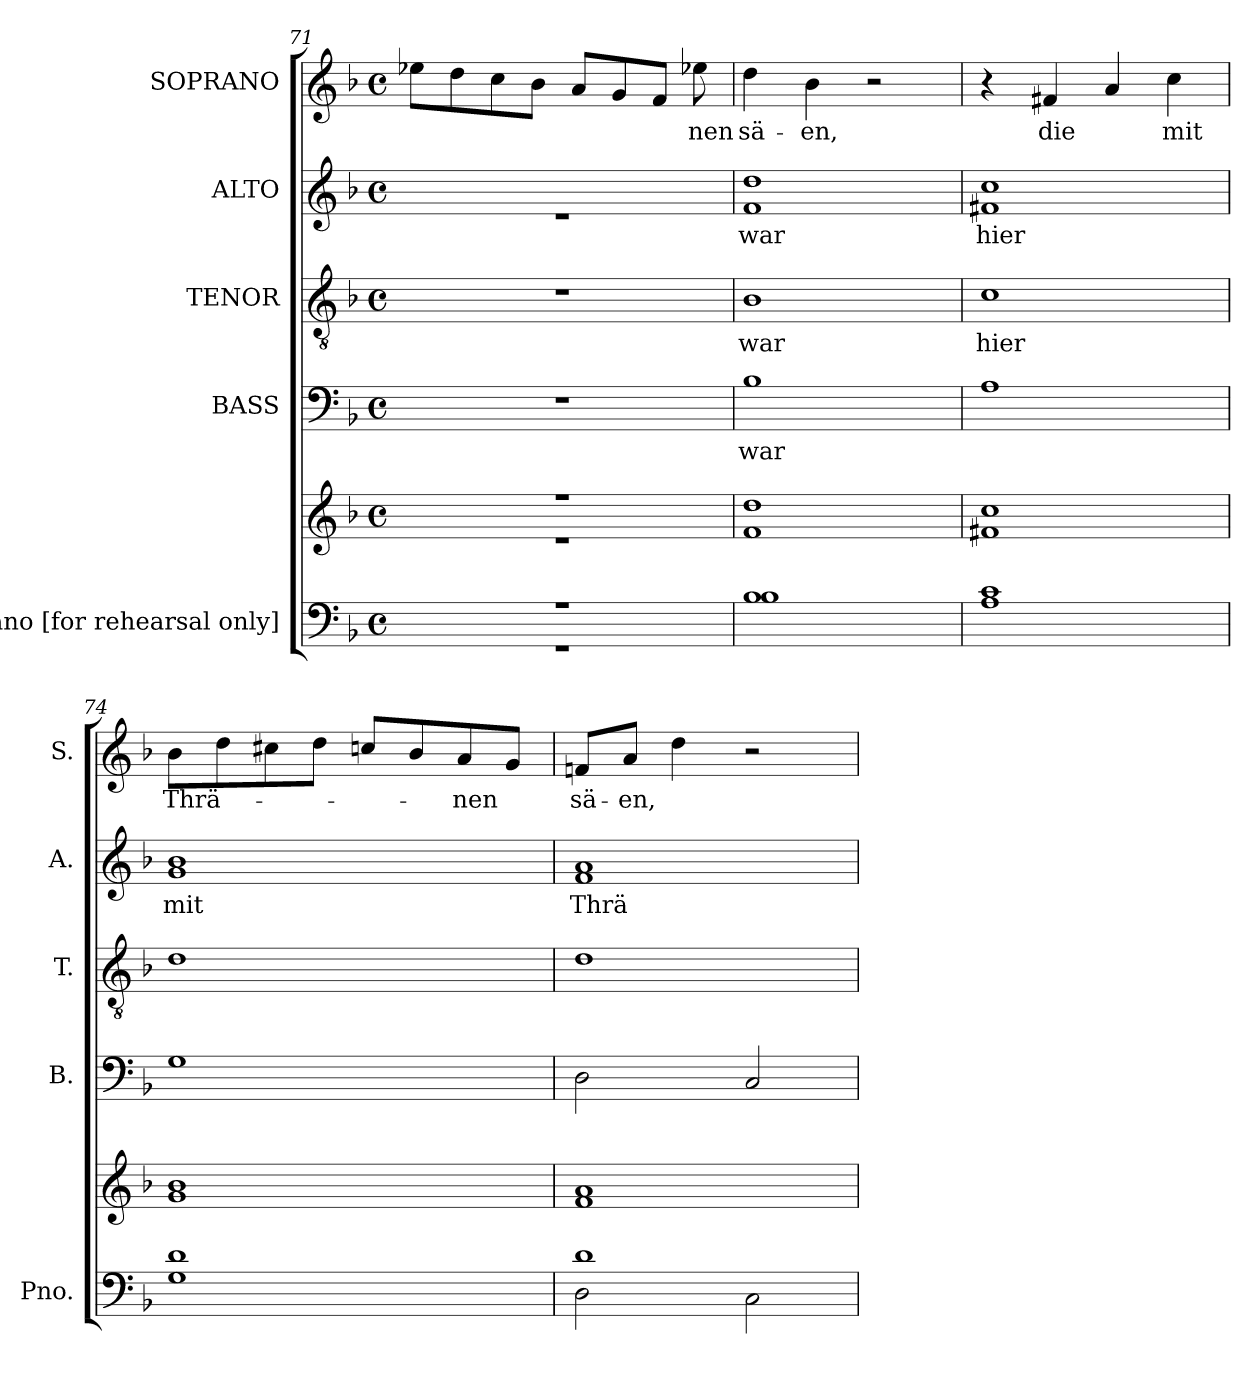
**kern	**kern	**kern	**text	**kern	**text	**kern	**text	**kern	**text
*part5	*part5	*part4	*part4	*part3	*part3	*part2	*part2	*part1	*part1
*staff6	*staff5	*staff4	*staff4	*staff3	*staff3	*staff2	*staff2	*staff1	*staff1
*I"Piano [for rehearsal only]	*	*I"BASS	*	*I"TENOR	*	*I"ALTO	*	*I"SOPRANO	*
*I'Pno.	*	*I'B.	*	*I'T.	*	*I'A.	*	*I'S.	*
!!LO:PB:g=z
*clefF4	*clefG2	*clefF4	*	*clefGv2	*	*clefG2	*	*clefG2	*
*	*	*	*	*ITrd7c12	*	*	*	*	*
*k[b-]	*k[b-]	*k[b-]	*	*k[b-]	*	*k[b-]	*	*k[b-]	*
*F:	*F:	*F:	*	*F:	*	*F:	*	*F:	*
*M4/4	*M4/4	*M4/4	*	*M4/4	*	*M4/4	*	*M4/4	*
*met(c)	*met(c)	*met(c)	*	*met(c)	*	*met(c)	*	*met(c)	*
=71	=71	=71	=71	=71	=71	=71	=71	=71	=71
*^	*^	*	*	*	*	*^	*	*	*
1r	1r	1r	1r	1r	.	1r	.	1ryy	1r	.	8ee-Xi\L	.
.	.	.	.	.	.	.	.	.	.	.	8ddi\	.
.	.	.	.	.	.	.	.	.	.	.	8cci\	.
.	.	.	.	.	.	.	.	.	.	.	8b-i\J	.
.	.	.	.	.	.	.	.	.	.	.	8ai/L	.
.	.	.	.	.	.	.	.	.	.	.	8gi/	.
.	.	.	.	.	.	.	.	.	.	.	8fi/J	.
!	!	!	!	!	!	!	!	!	!	!	!	!LO:LY:b:color=#000000
.	.	.	.	.	.	.	.	.	.	.	8ee-Xi\	-nen
=72	=72	=72	=72	=72	=72	=72	=72	=72	=72	=72	=72	=72
!	!	!	!	!	!LO:LY:b:color=#000000	!	!	!	!	!	!	!
!	!	!	!	!	!	!	!LO:LY:b:color=#000000	!	!	!	!	!
!	!	!	!	!	!	!	!	!	!	!LO:LY:b:color=#000000	!	!
!	!	!	!	!	!	!	!	!	!	!	!	!LO:LY:b:color=#000000
1B-i	1B-i	1ryy	1fi 1ddi	1B-i	war	1BB-i	war	1ryy	1fi 1ddi	war	4ddi\	sä-
!	!	!	!	!	!	!	!	!	!	!	!	!LO:LY:b:color=#000000
.	.	.	.	.	.	.	.	.	.	.	4b-i\	-en,
.	.	.	.	.	.	.	.	.	.	.	2r	.
=73	=73	=73	=73	=73	=73	=73	=73	=73	=73	=73	=73	=73
!	!	!	!	!	!	!	!LO:LY:b:color=#000000	!	!	!	!	!
!	!	!	!	!	!	!	!	!	!	!LO:LY:b:color=#000000	!	!
1ci	1Ai	1ryy	1f#Xi 1cci	1Ai	.	1Ci	hier	1ryy	1f#Xi 1cci	hier	4r	.
!	!	!	!	!	!	!	!	!	!	!	!	!LO:LY:b:color=#000000
.	.	.	.	.	.	.	.	.	.	.	4f#Xi/	die
.	.	.	.	.	.	.	.	.	.	.	4ai/	.
!	!	!	!	!	!	!	!	!	!	!	!	!LO:LY:b:color=#000000
.	.	.	.	.	.	.	.	.	.	.	4cci\	mit
=74	=74	=74	=74	=74	=74	=74	=74	=74	=74	=74	=74	=74
!	!	!	!	!	!	!	!	!	!	!LO:LY:b:color=#000000	!	!
!	!	!	!	!	!	!	!	!	!	!	!	!LO:LY:b:color=#000000
1di	1Gi	1ryy	1gi 1b-i	1Gi	.	1Di	.	1ryy	1gi 1b-i	mit	8b-i\L	Thrä-
.	.	.	.	.	.	.	.	.	.	.	8ddi\	.
.	.	.	.	.	.	.	.	.	.	.	8cc#Xi\	.
.	.	.	.	.	.	.	.	.	.	.	8ddi\J	.
.	.	.	.	.	.	.	.	.	.	.	8ccni/L	.
.	.	.	.	.	.	.	.	.	.	.	8b-i/	.
!	!	!	!	!	!	!	!	!	!	!	!	!LO:LY:b:color=#000000
.	.	.	.	.	.	.	.	.	.	.	8ai/	-nen
.	.	.	.	.	.	.	.	.	.	.	8gi/J	.
=75	=75	=75	=75	=75	=75	=75	=75	=75	=75	=75	=75	=75
!	!	!	!	!	!	!	!	!	!	!LO:LY:b:color=#000000	!	!
!	!	!	!	!	!	!	!	!	!	!	!	!LO:LY:b:color=#000000
1di	2Di\	1ai	1fi	2Di\	.	1Di	.	1ai	1fi	Thrä-	8fni/L	sä-
!	!	!	!	!	!	!	!	!	!	!	!	!LO:LY:b:color=#000000
.	.	.	.	.	.	.	.	.	.	.	8ai/J	-en,
.	.	.	.	.	.	.	.	.	.	.	4ddi\	.
.	2Ci\	.	.	2Ci/	.	.	.	.	.	.	2r	.
*v	*v	*	*	*	*	*	*	*v	*v	*	*	*
*	*v	*v	*	*	*	*	*	*	*	*
=	=	=	=	=	=	=	=	=	=
*-	*-	*-	*-	*-	*-	*-	*-	*-	*-
